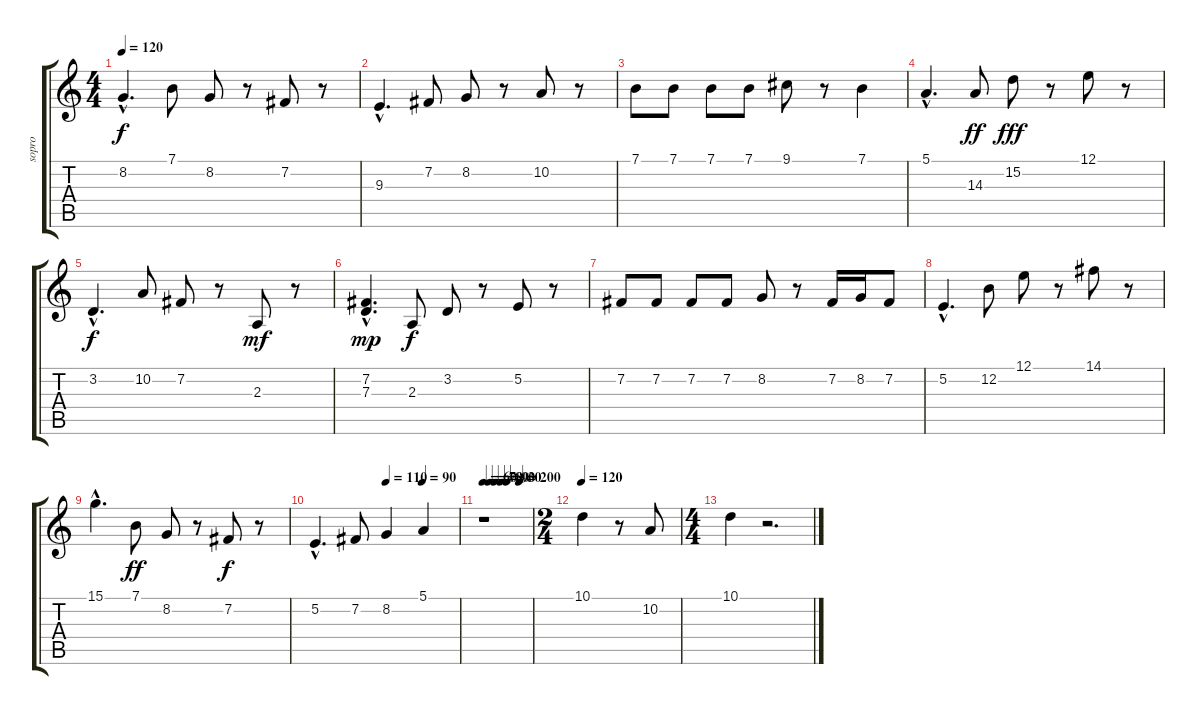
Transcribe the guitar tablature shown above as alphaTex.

\track ("sopro" "sopro") {instrument oboe}
\staff {score tabs}
\tuning (E4 B3 G3 D3 A2 D2) {hide}
\ts (4 4)
\tempo 120
\clef g2
\ks c
8.2{hac}.4{d dy f} 7.1.8 8.2.8 r.8 7.2.8 r.8 |
9.3{hac}.4{d} 7.2.8 8.2.8 r.8 10.2.8 r.8 |
7.1.8 7.1.8 7.1.8 7.1.8 9.1.8 r.8 7.1.4 |
5.1{hac}.4{d} 14.3.8{dy ff} 15.2.8{dy fff} r.8 12.1.8 r.8 |
3.2{hac}.4{d dy f} 10.2.8 7.2.8 r.8 2.3.8{dy mf} r.8 |
(7.2{hac} 7.3{hac}).4{d dy mp} 2.3.8{dy f} 3.2.8 r.8 5.2.8 r.8 |
7.2.8 7.2.8 7.2.8 7.2.8 8.2.8 r.8 7.2.16 8.2.16 7.2.8 |
5.2{hac}.4{d} 12.2.8 12.1.8 r.8 14.1.8 r.8 |
15.1{hac}.4{d} 7.1.8{dy ff} 8.2.8 r.8 7.2.8{dy f} r.8 |
\tempo (110 0.5)
\tempo (90 0.75)
5.2{hac}.4{d} 7.2.8 8.2.4 5.1.4 |
\tempo 60
\tempo (70 0.125)
\tempo (80 0.25)
\tempo (90 0.375)
\tempo (30 0.5)
\tempo (200 0.75)
r.1 |
\ts (2 4)
\tempo 120
10.1.4 r.8 10.2.8 |
\ts (4 4)
10.1.4 r.2{d}
